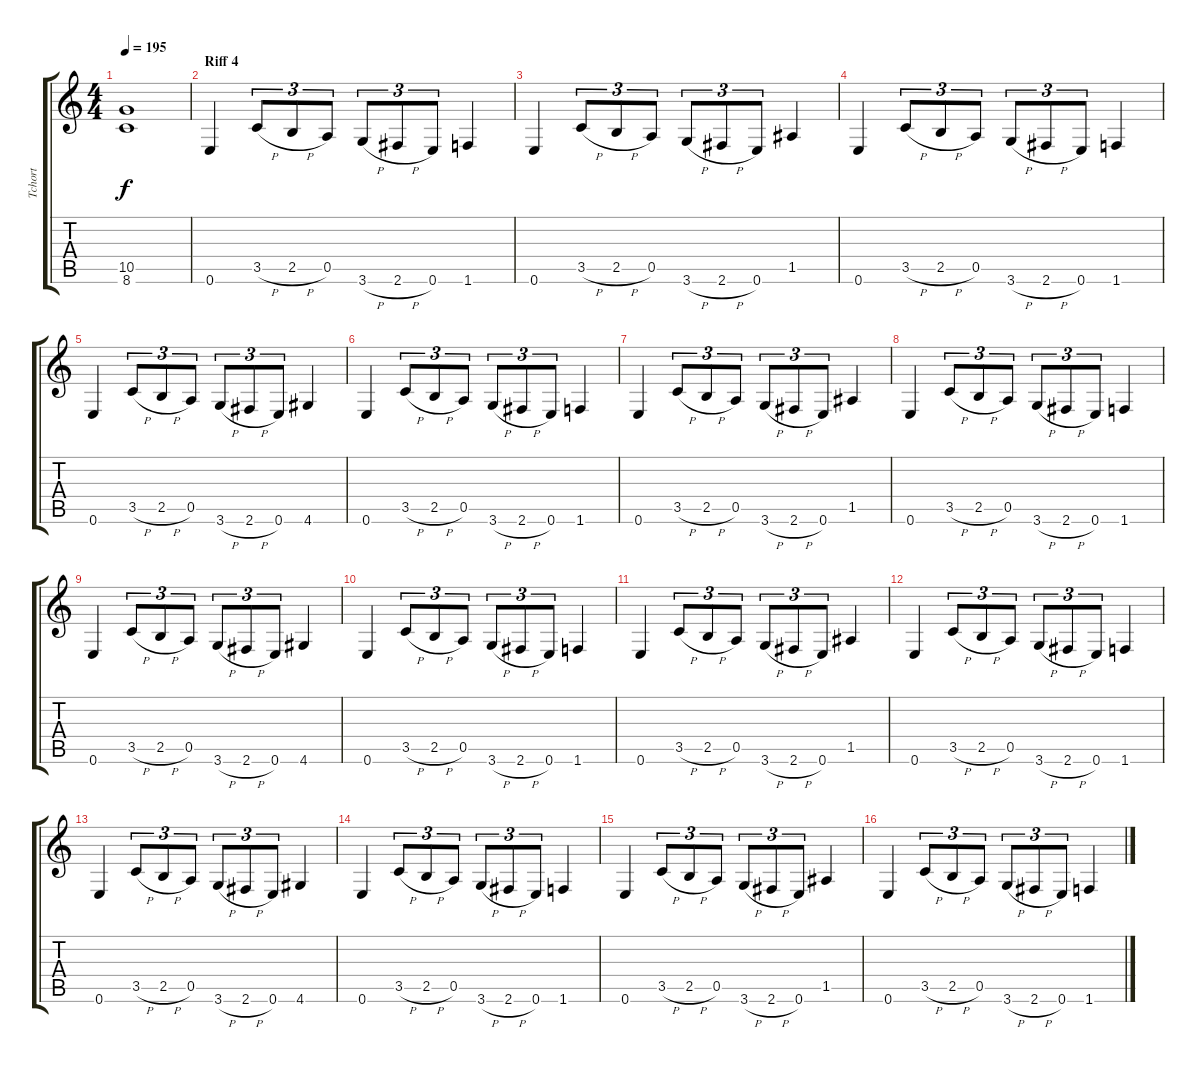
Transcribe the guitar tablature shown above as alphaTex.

\track ("Tchort" "Tchort") {instrument distortionguitar}
\staff {score tabs}
\tuning (E4 B3 G3 D3 A2 E2) {hide}
\ts (4 4)
\tempo 195
\clef g2
\ks c
(10.5{t} 8.6{t}).1{dy f} |
\section ("" "Riff 4")
0.6.4{balance 8} 3.5{h}.8{tu (3 2)} 2.5{h}.8{tu (3 2)} 0.5.8{tu (3 2)} 3.6{h}.8{tu (3 2)} 2.6{h}.8{tu (3 2)} 0.6.8{tu (3 2)} 1.6.4 |
0.6.4 3.5{h}.8{tu (3 2)} 2.5{h}.8{tu (3 2)} 0.5.8{tu (3 2)} 3.6{h}.8{tu (3 2)} 2.6{h}.8{tu (3 2)} 0.6.8{tu (3 2)} 1.5.4 |
0.6.4 3.5{h}.8{tu (3 2)} 2.5{h}.8{tu (3 2)} 0.5.8{tu (3 2)} 3.6{h}.8{tu (3 2)} 2.6{h}.8{tu (3 2)} 0.6.8{tu (3 2)} 1.6.4 |
0.6.4 3.5{h}.8{tu (3 2)} 2.5{h}.8{tu (3 2)} 0.5.8{tu (3 2)} 3.6{h}.8{tu (3 2)} 2.6{h}.8{tu (3 2)} 0.6.8{tu (3 2)} 4.6.4 |
0.6.4 3.5{h}.8{tu (3 2)} 2.5{h}.8{tu (3 2)} 0.5.8{tu (3 2)} 3.6{h}.8{tu (3 2)} 2.6{h}.8{tu (3 2)} 0.6.8{tu (3 2)} 1.6.4 |
0.6.4 3.5{h}.8{tu (3 2)} 2.5{h}.8{tu (3 2)} 0.5.8{tu (3 2)} 3.6{h}.8{tu (3 2)} 2.6{h}.8{tu (3 2)} 0.6.8{tu (3 2)} 1.5.4 |
0.6.4 3.5{h}.8{tu (3 2)} 2.5{h}.8{tu (3 2)} 0.5.8{tu (3 2)} 3.6{h}.8{tu (3 2)} 2.6{h}.8{tu (3 2)} 0.6.8{tu (3 2)} 1.6.4 |
0.6.4 3.5{h}.8{tu (3 2)} 2.5{h}.8{tu (3 2)} 0.5.8{tu (3 2)} 3.6{h}.8{tu (3 2)} 2.6{h}.8{tu (3 2)} 0.6.8{tu (3 2)} 4.6.4 |
0.6.4 3.5{h}.8{tu (3 2)} 2.5{h}.8{tu (3 2)} 0.5.8{tu (3 2)} 3.6{h}.8{tu (3 2)} 2.6{h}.8{tu (3 2)} 0.6.8{tu (3 2)} 1.6.4 |
0.6.4 3.5{h}.8{tu (3 2)} 2.5{h}.8{tu (3 2)} 0.5.8{tu (3 2)} 3.6{h}.8{tu (3 2)} 2.6{h}.8{tu (3 2)} 0.6.8{tu (3 2)} 1.5.4 |
0.6.4 3.5{h}.8{tu (3 2)} 2.5{h}.8{tu (3 2)} 0.5.8{tu (3 2)} 3.6{h}.8{tu (3 2)} 2.6{h}.8{tu (3 2)} 0.6.8{tu (3 2)} 1.6.4 |
0.6.4 3.5{h}.8{tu (3 2)} 2.5{h}.8{tu (3 2)} 0.5.8{tu (3 2)} 3.6{h}.8{tu (3 2)} 2.6{h}.8{tu (3 2)} 0.6.8{tu (3 2)} 4.6.4 |
0.6.4{balance 0} 3.5{h}.8{tu (3 2)} 2.5{h}.8{tu (3 2)} 0.5.8{tu (3 2)} 3.6{h}.8{tu (3 2)} 2.6{h}.8{tu (3 2)} 0.6.8{tu (3 2)} 1.6.4 |
0.6.4 3.5{h}.8{tu (3 2)} 2.5{h}.8{tu (3 2)} 0.5.8{tu (3 2)} 3.6{h}.8{tu (3 2)} 2.6{h}.8{tu (3 2)} 0.6.8{tu (3 2)} 1.5.4 |
0.6.4 3.5{h}.8{tu (3 2)} 2.5{h}.8{tu (3 2)} 0.5.8{tu (3 2)} 3.6{h}.8{tu (3 2)} 2.6{h}.8{tu (3 2)} 0.6.8{tu (3 2)} 1.6.4
